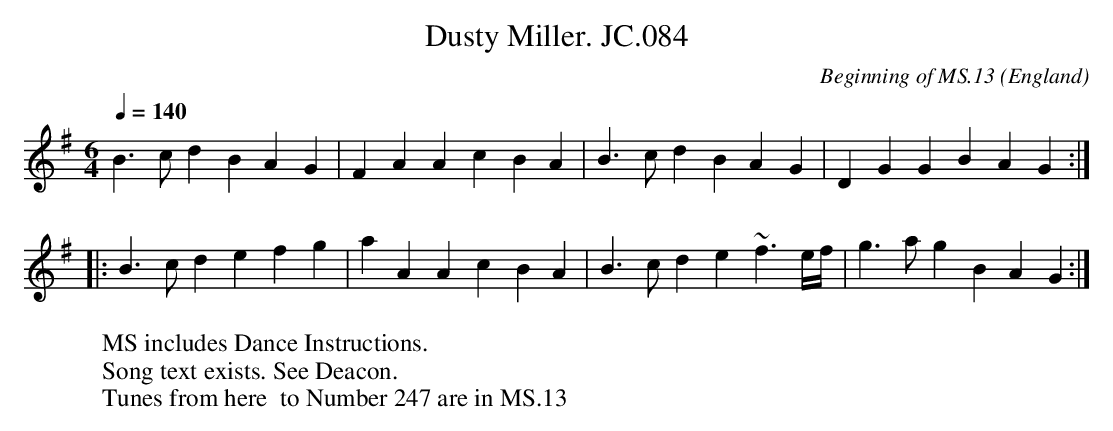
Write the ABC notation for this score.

X:1
T:Dusty Miller. JC.084
M:6/4
L:1/4
Q:140
C:Beginning of MS.13
O:England
K:G
B>cdBAG|FAAcBA|B>cdBAG|DGGBAG:|!
|:B>cdefg|aAAcBA|B>cde~f3/2e/4f/4|g>agBAG:|]
W:MS includes Dance Instructions.
W:Song text exists. See Deacon.
W:Tunes from here  to Number 247 are in MS.13
